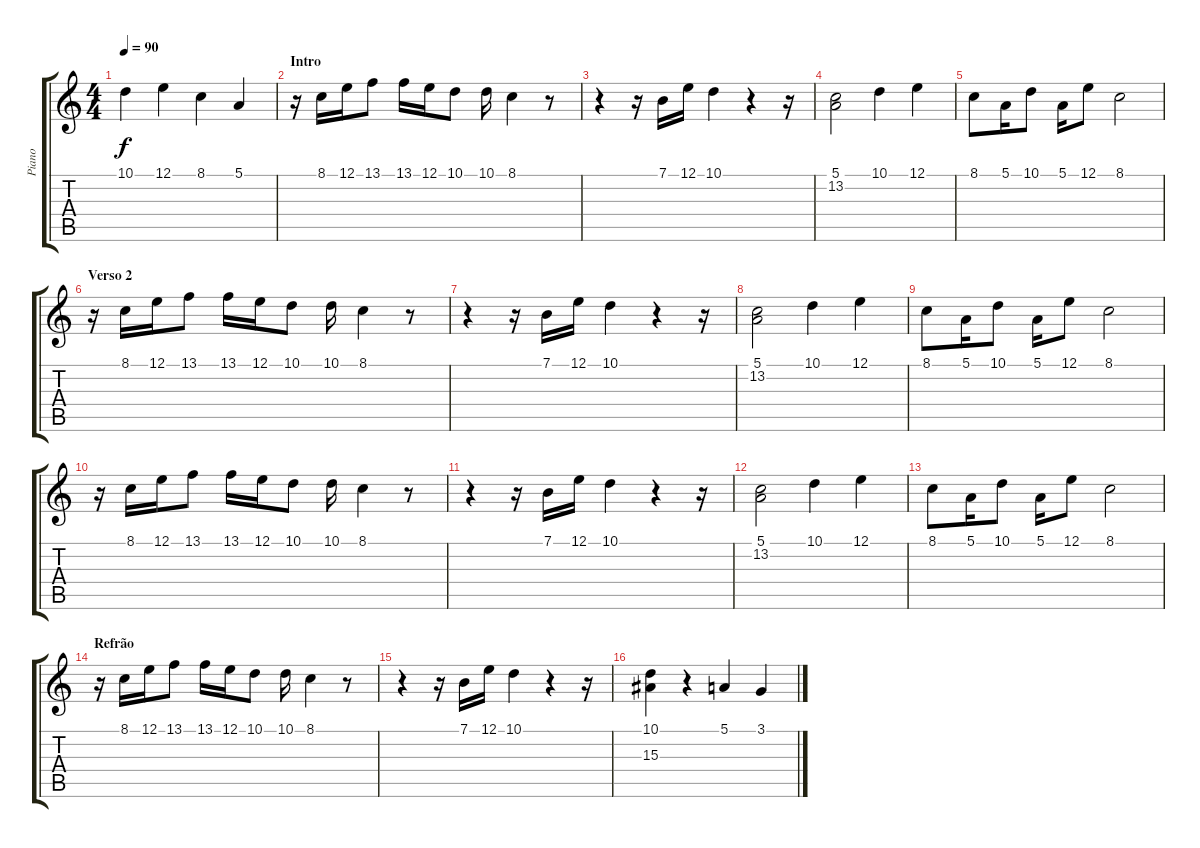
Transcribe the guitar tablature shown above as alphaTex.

\track ("Piano" "Piano") {instrument electricpiano1}
\staff {score tabs}
\tuning (E4 B3 G3 D3 A2 E2) {hide}
\ts (4 4)
\tempo 90
\clef g2
\ks c
10.1.4{dy f} 12.1.4 8.1.4 5.1.4 |
\section ("" "Intro")
r.16 8.1.16 12.1.16 13.1.8 13.1.16 12.1.16 10.1.8 10.1.16 8.1.4 r.8 |
r.4 r.16 7.1.16 12.1.16 10.1.4 r.4 r.16 |
(5.1 13.2).2 10.1.4 12.1.4 |
8.1.8 5.1.16 10.1.8 5.1.16 12.1.8 8.1.2 |
\section ("" "Verso 2")
r.16 8.1.16 12.1.16 13.1.8 13.1.16 12.1.16 10.1.8 10.1.16 8.1.4 r.8 |
r.4 r.16 7.1.16 12.1.16 10.1.4 r.4 r.16 |
(5.1 13.2).2 10.1.4 12.1.4 |
8.1.8 5.1.16 10.1.8 5.1.16 12.1.8 8.1.2 |
r.16 8.1.16 12.1.16 13.1.8 13.1.16 12.1.16 10.1.8 10.1.16 8.1.4 r.8 |
r.4 r.16 7.1.16 12.1.16 10.1.4 r.4 r.16 |
(5.1 13.2).2 10.1.4 12.1.4 |
8.1.8 5.1.16 10.1.8 5.1.16 12.1.8 8.1.2 |
\section ("" "Refrão")
r.16 8.1.16 12.1.16 13.1.8 13.1.16 12.1.16 10.1.8 10.1.16 8.1.4 r.8 |
r.4 r.16 7.1.16 12.1.16 10.1.4 r.4 r.16 |
(10.1 15.3).4 r.4 5.1.4 3.1.4
